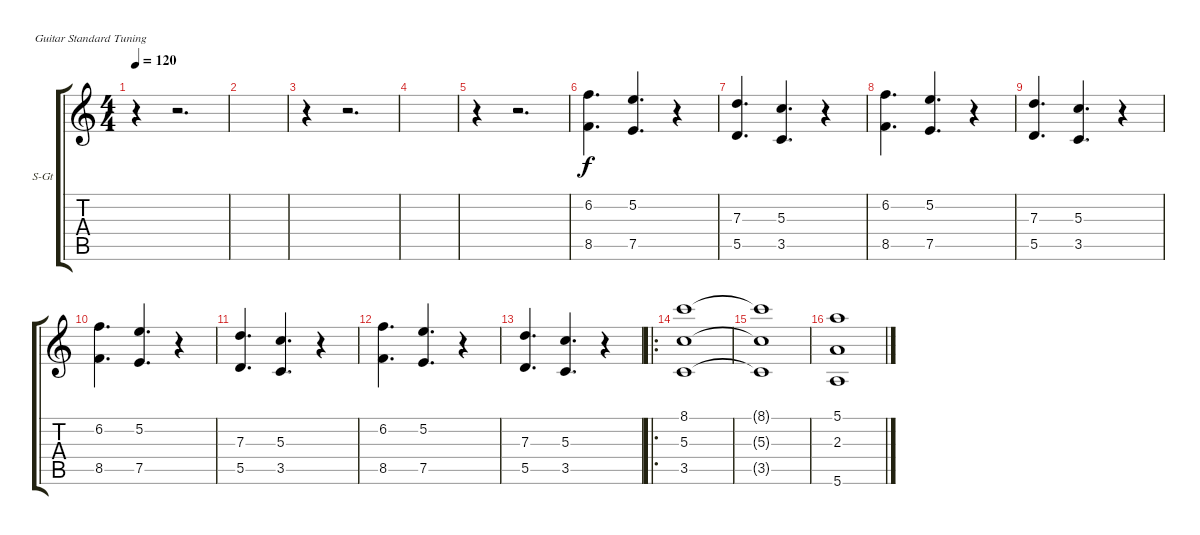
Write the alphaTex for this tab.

\bracketExtendMode groupsimilarinstruments
\firstSystemTrackNameOrientation horizontal
\otherSystemsTrackNameOrientation horizontal
\track ("Äîðîæêà 3" "S-Gt") {instrument electricgrandpiano}
\staff {score tabs}
\tuning (E4 B3 G3 D3 A2 E2)
\displaytranspose 12
\ts (4 4)
\tempo 120
\clef g2
\ks c
r.4{dy f} r.2{d} |
|
r.4 r.2{d} |
|
r.4 r.2{d} |
(6.2 8.5).4{d} (5.2 7.5).4{d} r.4 |
(7.3 5.5).4{d} (5.3 3.5).4{d} r.4 |
(6.2 8.5).4{d} (5.2 7.5).4{d} r.4 |
(7.3 5.5).4{d} (5.3 3.5).4{d} r.4 |
(6.2 8.5).4{d} (5.2 7.5).4{d} r.4 |
(7.3 5.5).4{d} (5.3 3.5).4{d} r.4 |
(6.2 8.5).4{d} (5.2 7.5).4{d} r.4 |
(7.3 5.5).4{d} (5.3 3.5).4{d} r.4 |
\ro
(8.1 5.3 3.5).1 |
(8.1{t} 5.3{t} 3.5{t}).1 |
(5.1 2.3 5.6).1
